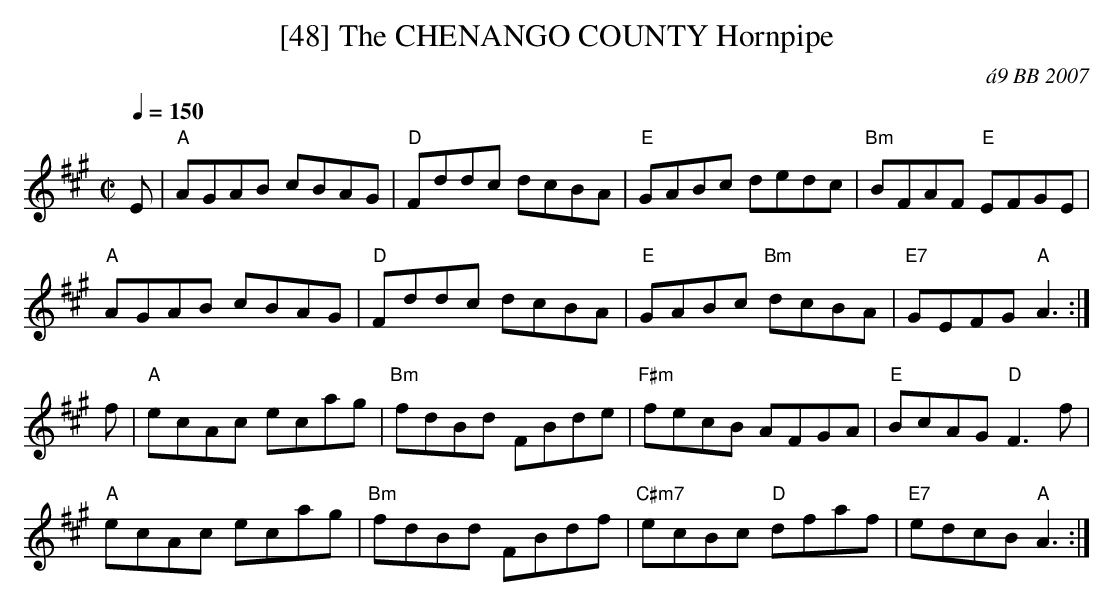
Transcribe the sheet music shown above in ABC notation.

X:1
T:[48] The CHENANGO COUNTY Hornpipe
C:\'a9 BB 2007
M:C|
L:1/8
Q:1/4=150
K:A
E| "A" AGAB cBAG|"D" Fddc dcBA|"E"GABc dedc|"Bm"BFAF "E"EFGE|
"A" AGAB cBAG|"D" Fddc dcBA|"E"GABc "Bm" dcBA|"E7" GEFG "A" A3 :|
f|"A" ecAc ecag|"Bm" fdBd FBde|"F#m" fecB AFGA|"E"BcAG "D"F3f|
"A" ecAc ecag|"Bm" fdBd FBdf|"C#m7" ecBc "D"dfaf|"E7" edcB "A" A3 :|
